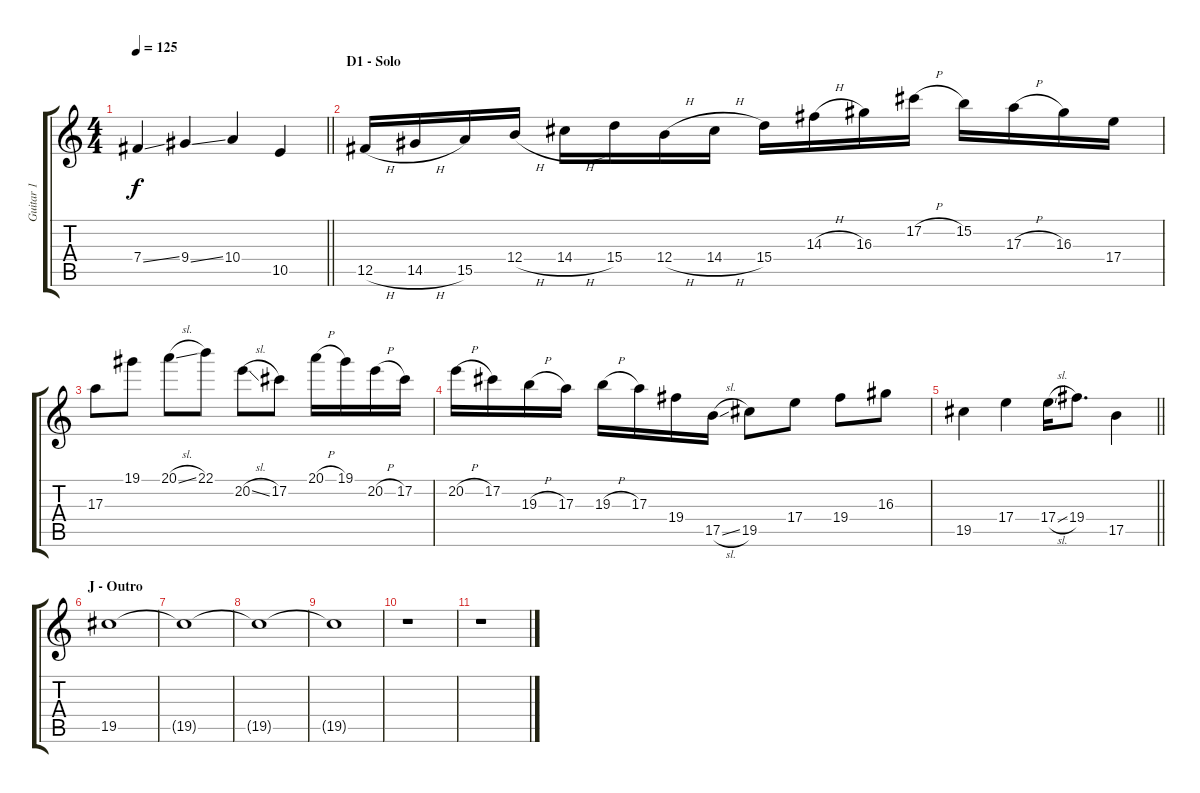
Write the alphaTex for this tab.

\track ("Guitar 1" "Guitar 1") {instrument distortionguitar}
\staff {score tabs}
\tuning (Db4 Ab3 E3 B2 Gb2 B1) {hide}
\ts (4 4)
\tempo 125
\clef g2
\barLineRight lightlight
\ks c
7.4{ss}.4{dy f} 9.4{ss}.4 10.4.4 10.5.4 |
\section ("" "D1 - Solo")
12.5{h}.16 14.5{h}.16 15.5.16 12.4{h}.16 14.4{h}.16 15.4.16 12.4{h}.16 14.4{h}.16 15.4.16 14.3{h}.16 16.3.16 17.2{h}.16 15.2.16 17.3{h}.16 16.3.16 17.4.16 |
17.3.8 19.1.8 20.1{sl}.8 22.1.8 20.2{sl}.8 17.2.8 20.1{h}.16 19.1.16 20.2{h}.16 17.2.16 |
20.2{h}.16 17.2.16 19.3{h}.16 17.3.16 19.3{h}.16 17.3.16 19.4.16 17.5{sl}.16 19.5.8 17.4.8 19.4.8 16.3.8 |
\barLineRight lightlight
19.5.4 17.4.4 17.4{sl}.16 19.4.8{d} 17.5.4 |
\section ("" "J - Outro")
19.5.1{volume 0} |
19.5{t}.1 |
19.5{t}.1 |
19.5{t}.1 |
r.1 |
r.1
